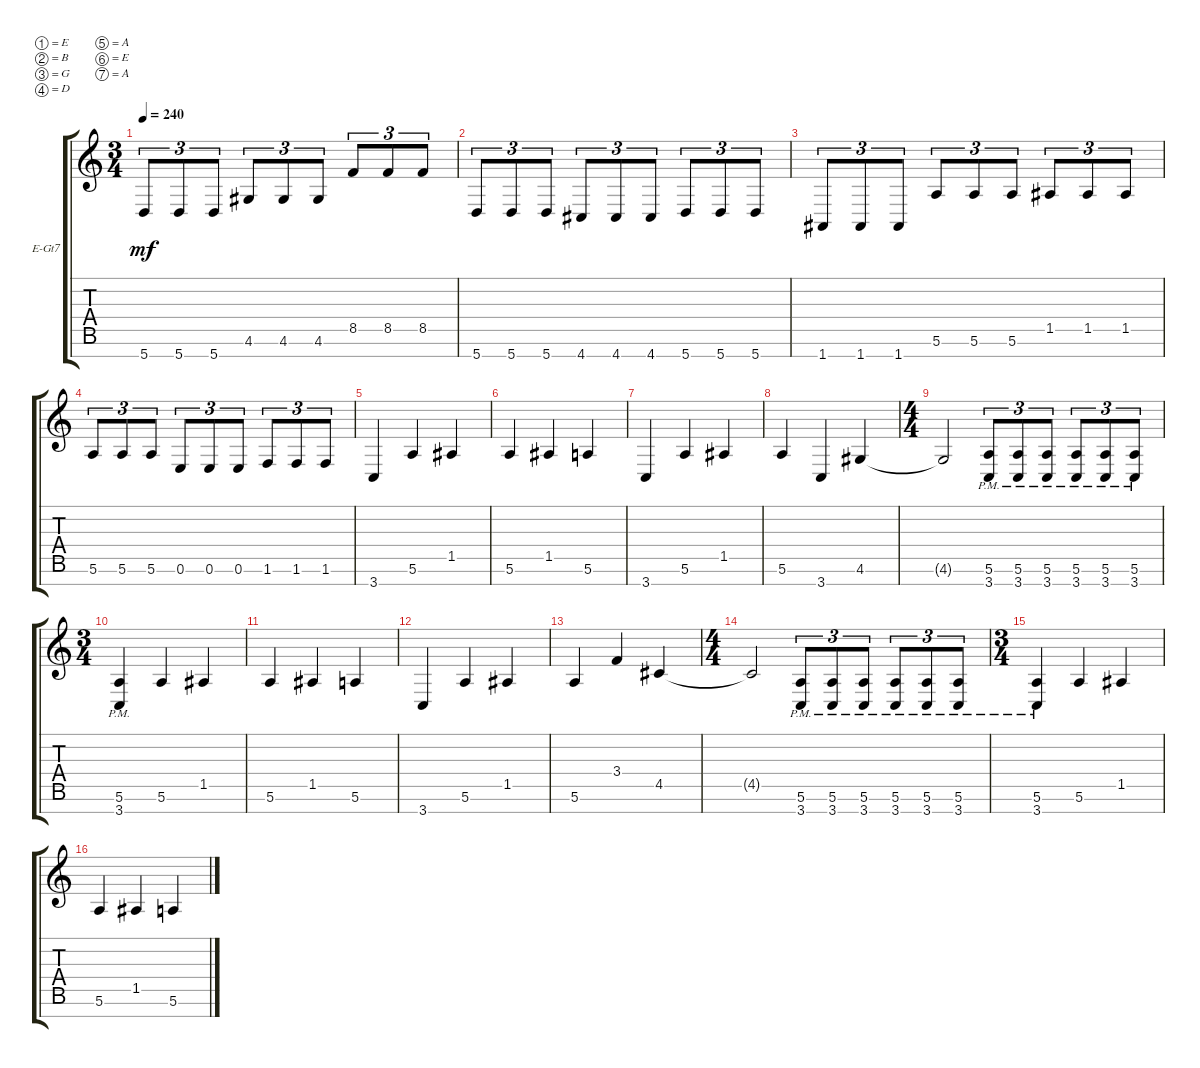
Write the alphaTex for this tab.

\defaultSystemsLayout 4
\bracketExtendMode groupsimilarinstruments
\firstSystemTrackNameOrientation horizontal
\otherSystemsTrackNameOrientation horizontal
\track ("Electric Guitar" "E-Gt7") {instrument distortionguitar}
\staff {score tabs}
\tuning (E4 B3 G3 D3 A2 E2 A1)
\ts (3 4)
\tempo 240
\clef g2
\ks c
5.7.8{tu (3 2) dy mf} 5.7.8{tu (3 2)} 5.7.8{tu (3 2)} 4.6.8{tu (3 2)} 4.6.8{tu (3 2)} 4.6.8{tu (3 2)} 8.5.8{tu (3 2)} 8.5.8{tu (3 2)} 8.5.8{tu (3 2)} |
5.7.8{tu (3 2)} 5.7.8{tu (3 2)} 5.7.8{tu (3 2)} 4.7.8{tu (3 2)} 4.7.8{tu (3 2)} 4.7.8{tu (3 2)} 5.7.8{tu (3 2)} 5.7.8{tu (3 2)} 5.7.8{tu (3 2)} |
1.7.8{tu (3 2)} 1.7.8{tu (3 2)} 1.7.8{tu (3 2)} 5.6.8{tu (3 2)} 5.6.8{tu (3 2)} 5.6.8{tu (3 2)} 1.5.8{tu (3 2)} 1.5.8{tu (3 2)} 1.5.8{tu (3 2)} |
5.6.8{tu (3 2)} 5.6.8{tu (3 2)} 5.6.8{tu (3 2)} 0.6.8{tu (3 2)} 0.6.8{tu (3 2)} 0.6.8{tu (3 2)} 1.6.8{tu (3 2)} 1.6.8{tu (3 2)} 1.6.8{tu (3 2)} |
3.7.4 5.6.4 1.5.4 |
5.6.4 1.5.4 5.6.4 |
3.7.4 5.6.4 1.5.4 |
5.6.4 3.7.4 4.6.4 |
\ts (4 4)
4.6{t}.2 (3.7{pm} 5.6{pm}).8{tu (3 2)} (3.7{pm} 5.6{pm}).8{tu (3 2)} (3.7{pm} 5.6{pm}).8{tu (3 2)} (3.7{pm} 5.6{pm}).8{tu (3 2)} (3.7{pm} 5.6{pm}).8{tu (3 2)} (3.7{pm} 5.6{pm}).8{tu (3 2)} |
\ts (3 4)
(3.7{pm} 5.6{pm}).4 5.6.4 1.5.4 |
5.6.4 1.5.4 5.6.4 |
3.7.4 5.6.4 1.5.4 |
5.6.4 3.4.4 4.5.4 |
\ts (4 4)
4.5{t}.2 (3.7{pm} 5.6{pm}).8{tu (3 2)} (3.7{pm} 5.6{pm}).8{tu (3 2)} (3.7{pm} 5.6{pm}).8{tu (3 2)} (3.7{pm} 5.6{pm}).8{tu (3 2)} (3.7{pm} 5.6{pm}).8{tu (3 2)} (3.7{pm} 5.6{pm}).8{tu (3 2)} |
\ts (3 4)
(3.7{pm} 5.6{pm}).4 5.6.4 1.5.4 |
5.6.4 1.5.4 5.6.4
